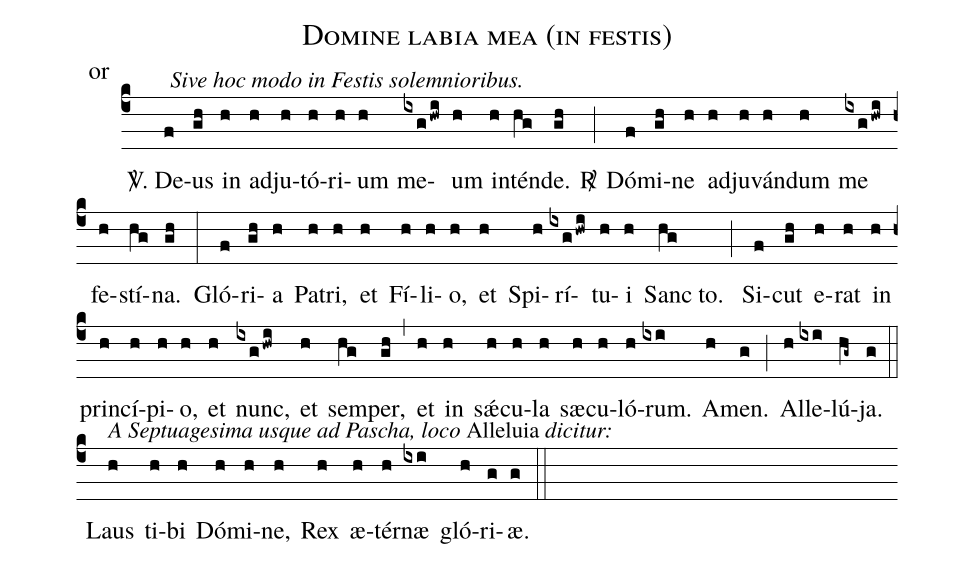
name:Domine labia mea (in festis);
office-part:or;
%%
(c4) <alt> Sive hoc modo in Festis solemnioribus. </alt>  <sp>V/</sp>.
{De}(f)us(gh) in(h) ad(h)ju(h)tó(h)ri(h)um(h) me(ixghwi)um(h)
in(h)tén(hg)de.(gh)
<sp>R/</sp>(;)  Dó(f)mi(gh)ne(h) ad(h)ju(h)ván(h)dum(h) me(ixghwi) fe(h)stí(hg)na.(gh) (:)
Gló(f)ri(gh)a(h) Pa(h)tri,(h) et(h) Fí(h)li(h)o,(h) et(h) Spi(h)rí(ixghwi)tu(h)i(h) Sanc(hg)to.() (;)
Si(f)cut(gh) e(h)rat(h) in(h) prin(h)cí(h)pi(h)o,(h) et(h) nunc,(ixghwi) et(h) sem(hg)per,(gh) (,)
et(h) in(h) sǽ(h)cu(h)la(h) sæ(h)cu(h)ló(h)rum.(ixi) A(h)men.(g) (;) Al(h)le(ixi)lú(hg~)ja.(g) (::Z-)
<alt>A Septuagesima usque ad Pascha, loco {\upshape Alleluia} dicitur:</alt>
Laus(h) ti(h)bi(h) Dó(h)mi(h)ne,(h) Rex(h) æ(h)tér(h)næ(ixi) gló(h)ri(g)æ.(g)
(::)
